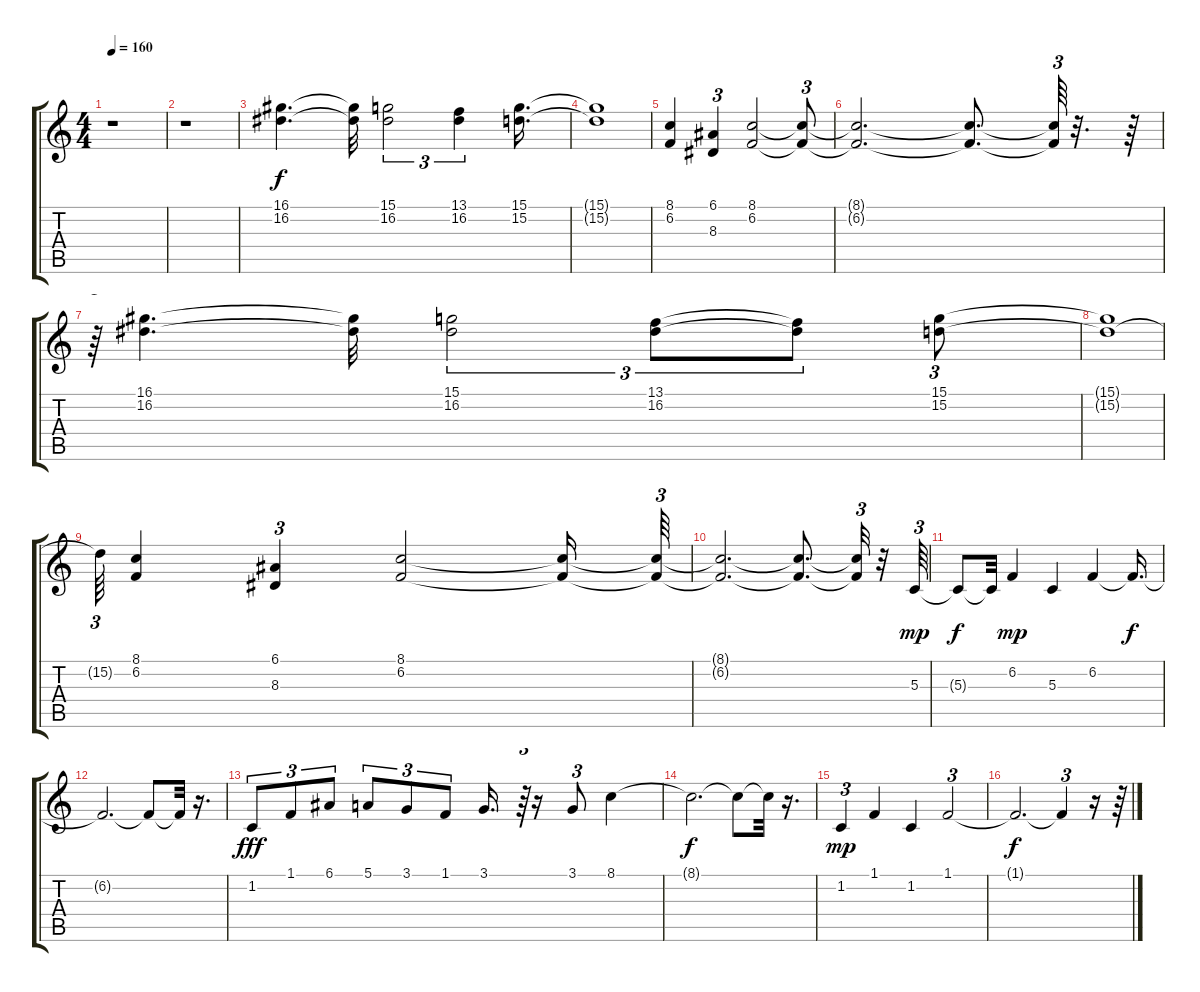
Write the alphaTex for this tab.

\track "" {instrument synthbrass1}
\staff {score tabs}
\tuning (E4 B3 G3 D3 A2 E2) {hide}
\ts (4 4)
\tempo 160
\clef g2
\ks c
r.1{dy f} |
r.1 |
(16.1 16.2).4{d} (16.1{t} 16.2{t}).32 (15.1 16.2).2{tu (3 2)} (13.1 16.2).4{tu (3 2)} (15.1 15.2).16{d} |
(15.1{t} 15.2{t}).1 |
(8.1 6.2).4 (6.1 8.3).4{tu (3 2)} (8.1 6.2).2 (8.1{t} 6.2{t}).8{tu (3 2)} |
(8.1{t} 6.2{t}).2{d} (8.1{t} 6.2{t}).8{d} (8.1{t} 6.2{t}).64{tu (3 2)} r.32{d} r.64 |
r.64{tu (3 2)} (16.1 16.2).4{d} (16.1{t} 16.2{t}).32 (15.1 16.2).2{tu (3 2)} (13.1 16.2).8{tu (3 2)} (13.1{t} 16.2{t}).8{tu (3 2)} (15.1 15.2).8{tu (3 2)} |
(15.1{t} 15.2{t}).1 |
15.2{t}.64{tu (3 2)} (8.1 6.2).4 (6.1 8.3).4{tu (3 2)} (8.1 6.2).2 (8.1{t} 6.2{t}).16 (8.1{t} 6.2{t}).64{tu (3 2)} |
(8.1{t} 6.2{t}).2{d} (8.1{t} 6.2{t}).8{d} (8.1{t} 6.2{t}).32{tu (3 2)} r.32 5.3.64{tu (3 2) dy mp} |
5.3{t}.8{dy f} 5.3{t}.32 6.2.4{dy mp} 5.3.4 6.2.4 6.2{t}.16{d dy f} |
6.2{t}.2{d} 6.2{t}.8 6.2{t}.32 r.16{d} |
1.2.8{tu (3 2) dy fff} 1.1.8{tu (3 2)} 6.1.8{tu (3 2)} 5.1.8{tu (3 2)} 3.1.8{tu (3 2)} 1.1.8{tu (3 2)} 3.1.16{d} r.64{tu (3 2)} r.16 3.1.8{tu (3 2)} 8.1.4 |
8.1{t}.2{d dy f} 8.1{t}.8 8.1{t}.32 r.16{d} |
1.2.4{tu (3 2) dy mp} 1.1.4 1.2.4 1.1.2{tu (3 2)} |
1.1{t}.2{d dy f} 1.1{t}.4{tu (3 2)} r.16 r.64
